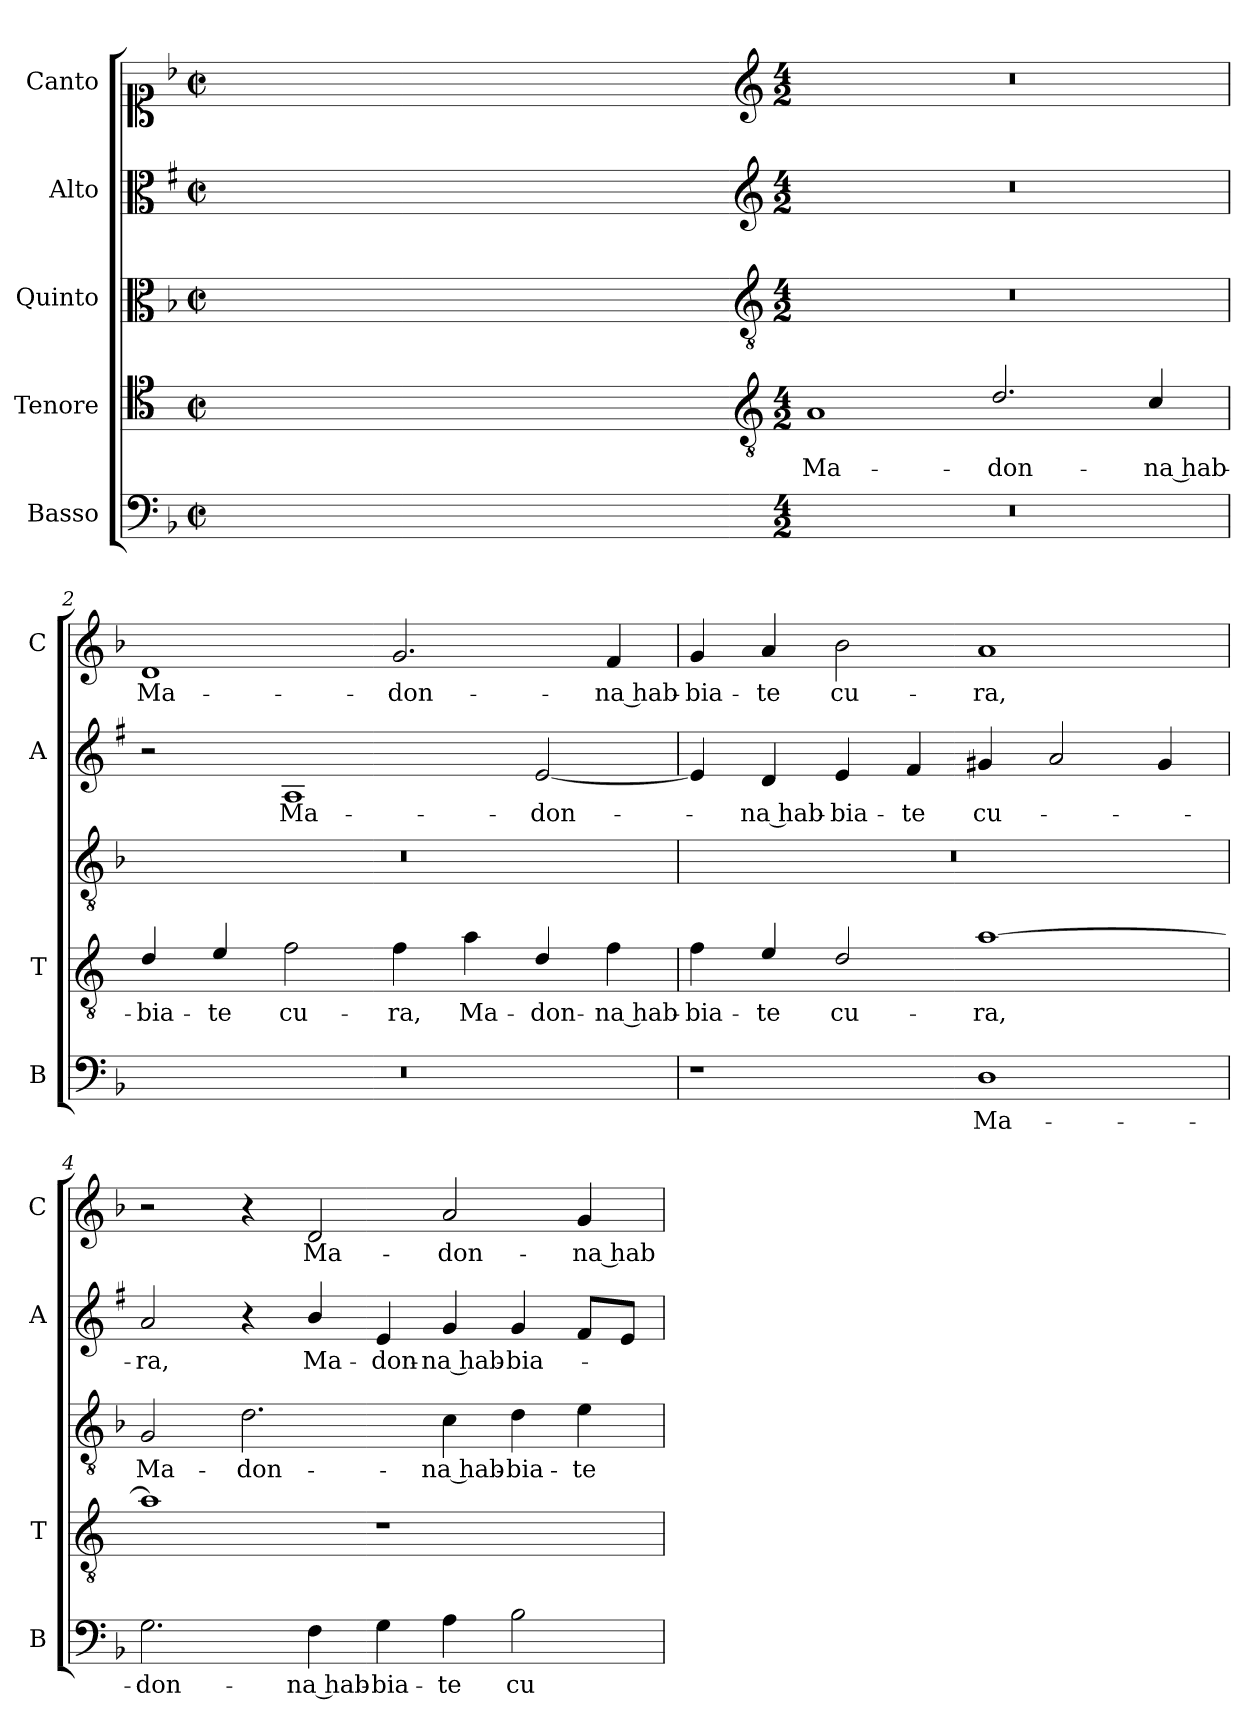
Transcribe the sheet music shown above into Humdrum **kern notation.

**kern	**text	**kern	**text	**kern	**text	**kern	**text	**kern	**text
*part5	*part5	*part4	*part4	*part3	*part3	*part2	*part2	*part1	*part1
*staff5	*staff5	*staff4	*staff4	*staff3	*staff3	*staff2	*staff2	*staff1	*staff1
*I"Basso	*	*I"Tenore	*	*I"Quinto	*	*I"Alto	*	*I"Canto	*
*I'B	*	*I'T	*	*	*	*I'A	*	*I'C	*
*clefF4	*	*clefC4	*	*clefC3	*	*clefC3	*	*clefC1	*
*	*	*ITrd4c7	*	*	*	*ITrd1c2	*	*	*
*k[b-]	*	*k[b-]	*	*k[b-]	*	*k[b-]	*	*k[b-]	*
*F:	*	*F:	*	*F:	*	*F:	*	*F:	*
*M2/2	*	*M2/2	*	*M2/2	*	*M2/2	*	*M2/2	*
*met(c|)	*	*met(c|)	*	*met(c|)	*	*met(c|)	*	*met(c|)	*
=	=	=	=	=	=	=	=	=	=
1ryy	.	1ryy	.	1ryy	.	1ryy	.	1ryy	.
=1X-	=1X-	=1X-	=1X-	=1X-	=1X-	=1X-	=1X-	=1X-	=1X-
4ryy	.	4ryy	.	4ryy	.	4ryy	.	4ryy	.
4ryy	.	4ryy	.	4ryy	.	4ryy	.	4ryy	.
4ryy	.	4ryy	.	4ryy	.	4ryy	.	4ryy	.
4ryy	.	4ryy	.	4ryy	.	4ryy	.	4ryy	.
=1-	=1-	=1-	=1-	=1-	=1-	=1-	=1-	=1-	=1-
*	*	*clefGv2	*	*clefGv2	*	*clefG2	*	*clefG2	*
*M4/2	*	*M4/2	*	*M4/2	*	*M4/2	*	*M4/2	*
!	!	!	!LO:LY:b	!	!	!	!	!	!
0r	.	1D	Ma-	0r	.	0r	.	0r	.
!	!	!	!LO:LY:b	!	!	!	!	!	!
.	.	2.G/	-don-	.	.	.	.	.	.
!	!	!	!LO:LY:b	!	!	!	!	!	!
.	.	4F/	-na hab-	.	.	.	.	.	.
=2	=2	=2	=2	=2	=2	=2	=2	=2	=2
!	!	!	!LO:LY:b	!	!	!	!	!	!LO:LY:b
0r	.	4G/	-bia-	0r	.	2r	.	1d	Ma-
!	!	!	!LO:LY:b	!	!	!	!	!	!
.	.	4A/	-te	.	.	.	.	.	.
!	!	!	!LO:LY:b	!	!	!	!LO:LY:b	!	!
.	.	2B-\	cu-	.	.	1G	Ma-	.	.
!	!	!	!LO:LY:b	!	!	!	!	!	!LO:LY:b
.	.	4B-\	-ra,	.	.	.	.	2.g/	-don-
!	!	!	!LO:LY:b	!	!	!	!	!	!
.	.	4d\	Ma-	.	.	.	.	.	.
!	!	!	!LO:LY:b	!	!	!	!LO:LY:b	!	!
.	.	4G/	-don-	.	.	[2d/	-don-	.	.
!	!	!	!LO:LY:b	!	!	!	!	!	!LO:LY:b
.	.	4B-\	-na hab-	.	.	.	.	4f/	-na hab-
=3	=3	=3	=3	=3	=3	=3	=3	=3	=3
!	!	!	!LO:LY:b	!	!	!	!	!	!LO:LY:b
1r	.	4B-\	-bia-	0r	.	4d/]	.	4g/	-bia-
!	!	!	!LO:LY:b	!	!	!	!LO:LY:b	!	!LO:LY:b
.	.	4A/	-te	.	.	4c/	-na hab-	4a/	-te
!	!	!	!LO:LY:b	!	!	!	!LO:LY:b	!	!LO:LY:b
.	.	2G/	cu-	.	.	4d/	-bia-	2b-\	cu-
!	!	!	!	!	!	!	!LO:LY:b	!	!
.	.	.	.	.	.	4e/	-te	.	.
!	!LO:LY:b	!	!LO:LY:b	!	!	!	!LO:LY:b	!	!LO:LY:b
1D	Ma-	[1d	-ra,	.	.	4f#X/	cu-	1a	-ra,
.	.	.	.	.	.	2g/	.	.	.
.	.	.	.	.	.	4f#/	.	.	.
!!LO:LB:g=z
=4	=4	=4	=4	=4	=4	=4	=4	=4	=4
!	!LO:LY:b	!	!	!	!LO:LY:b	!	!LO:LY:b	!	!
2.G\	-don-	1d]	.	2G/	Ma-	2g/	-ra,	2r	.
!	!	!	!	!	!LO:LY:b	!	!	!	!
.	.	.	.	2.d\	-don-	4r	.	4r	.
!	!LO:LY:b	!	!	!	!	!	!LO:LY:b	!	!LO:LY:b
4F\	-na hab-	.	.	.	.	4a/	Ma-	2d/	Ma-
!	!LO:LY:b	!	!	!	!	!	!LO:LY:b	!	!
4G\	-bia-	1r	.	.	.	4d/	-don-	.	.
!	!LO:LY:b	!	!	!	!LO:LY:b	!	!LO:LY:b	!	!LO:LY:b
4A\	-te	.	.	4c\	-na hab-	4f/	-na hab-	2a/	-don-
!	!LO:LY:b	!	!	!	!LO:LY:b	!	!LO:LY:b	!	!
2B-\	cu-	.	.	4d\	-bia-	4f/	-bia-	.	.
!	!	!	!	!	!LO:LY:b	!	!	!	!LO:LY:b
.	.	.	.	4e\	-te	8e/L	.	4g/	-na hab-
.	.	.	.	.	.	8d/J	.	.	.
=	=	=	=	=	=	=	=	=	=
*-	*-	*-	*-	*-	*-	*-	*-	*-	*-
